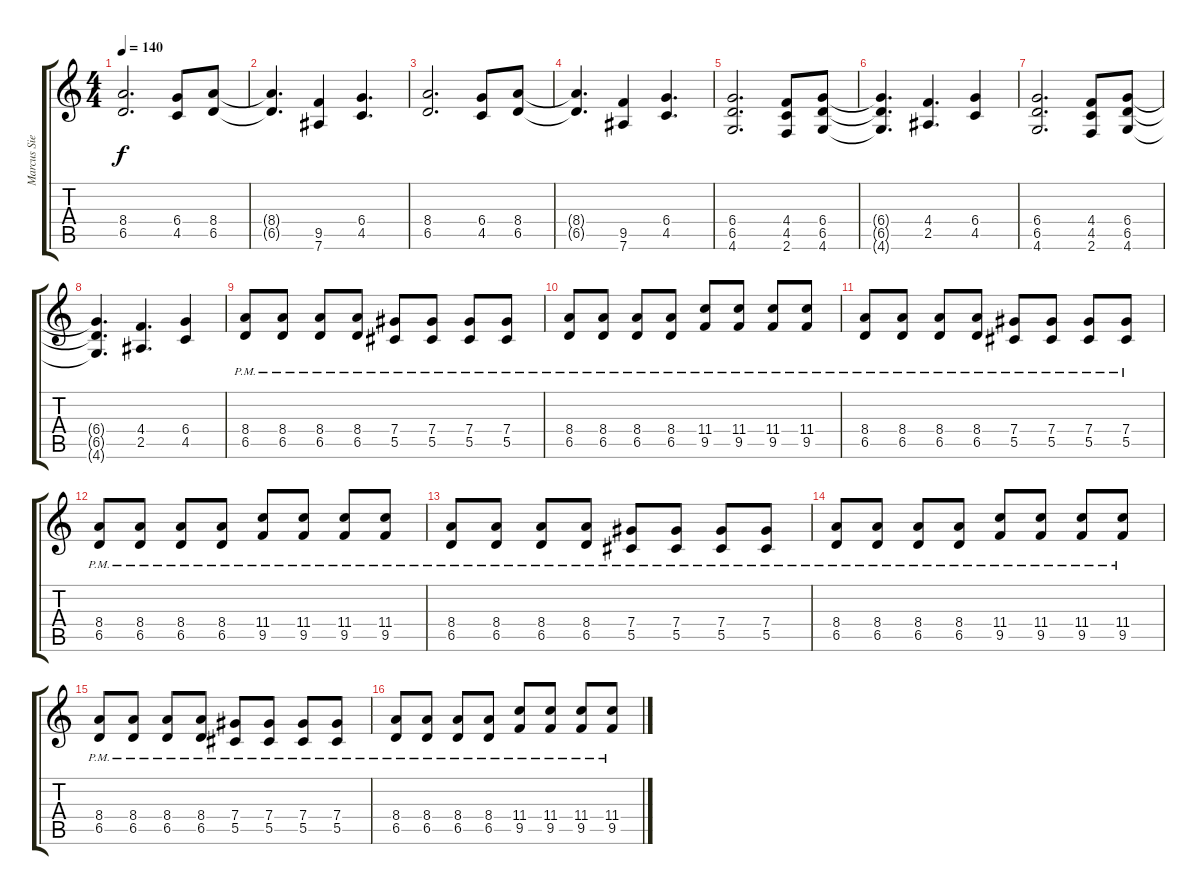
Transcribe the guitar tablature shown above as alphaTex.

\track ("Marcus Siepen" "Marcus Sie") {instrument distortionguitar}
\staff {score tabs}
\tuning (Eb4 Bb3 Gb3 Db3 Ab2 Eb2) {hide}
\ts (4 4)
\tempo 140
\clef g2
\ks c
(8.4 6.5).2{d dy f volume 13} (6.4 4.5).8 (8.4 6.5).8 |
(8.4{t} 6.5{t}).4{d} (9.5 7.6).4 (6.4 4.5).4{d} |
(8.4 6.5).2{d} (6.4 4.5).8 (8.4 6.5).8 |
(8.4{t} 6.5{t}).4{d} (9.5 7.6).4 (6.4 4.5).4{d} |
(6.4 6.5 4.6).2{d} (4.4 4.5 2.6).8 (6.4 6.5 4.6).8 |
(6.4{t} 6.5{t} 4.6{t}).4{d} (4.4 2.5).4{d} (6.4 4.5).4 |
(6.4 6.5 4.6).2{d} (4.4 4.5 2.6).8 (6.4 6.5 4.6).8 |
(6.4{t} 6.5{t} 4.6{t}).4{d} (4.4 2.5).4{d} (6.4 4.5).4 |
(8.4{pm} 6.5).8{volume 10} (8.4{pm} 6.5).8 (8.4{pm} 6.5).8 (8.4{pm} 6.5).8 (7.4{pm} 5.5).8 (7.4{pm} 5.5).8 (7.4{pm} 5.5).8 (7.4{pm} 5.5).8 |
(8.4{pm} 6.5).8 (8.4{pm} 6.5).8 (8.4{pm} 6.5).8 (8.4{pm} 6.5).8 (11.4{pm} 9.5).8 (11.4{pm} 9.5).8 (11.4{pm} 9.5).8 (11.4{pm} 9.5).8 |
(8.4{pm} 6.5).8 (8.4{pm} 6.5).8 (8.4{pm} 6.5).8 (8.4{pm} 6.5).8 (7.4{pm} 5.5).8 (7.4{pm} 5.5).8 (7.4{pm} 5.5).8 (7.4{pm} 5.5).8 |
(8.4{pm} 6.5).8 (8.4{pm} 6.5).8 (8.4{pm} 6.5).8 (8.4{pm} 6.5).8 (11.4{pm} 9.5).8 (11.4{pm} 9.5).8 (11.4{pm} 9.5).8 (11.4{pm} 9.5).8 |
(8.4{pm} 6.5).8 (8.4{pm} 6.5).8 (8.4{pm} 6.5).8 (8.4{pm} 6.5).8 (7.4{pm} 5.5).8 (7.4{pm} 5.5).8 (7.4{pm} 5.5).8 (7.4{pm} 5.5).8 |
(8.4{pm} 6.5).8 (8.4{pm} 6.5).8 (8.4{pm} 6.5).8 (8.4{pm} 6.5).8 (11.4{pm} 9.5).8 (11.4{pm} 9.5).8 (11.4{pm} 9.5).8 (11.4{pm} 9.5).8 |
(8.4{pm} 6.5).8 (8.4{pm} 6.5).8 (8.4{pm} 6.5).8 (8.4{pm} 6.5).8 (7.4{pm} 5.5).8 (7.4{pm} 5.5).8 (7.4{pm} 5.5).8 (7.4{pm} 5.5).8 |
(8.4{pm} 6.5).8 (8.4{pm} 6.5).8 (8.4{pm} 6.5).8 (8.4{pm} 6.5).8 (11.4{pm} 9.5).8 (11.4{pm} 9.5).8 (11.4{pm} 9.5).8 (11.4{pm} 9.5).8
